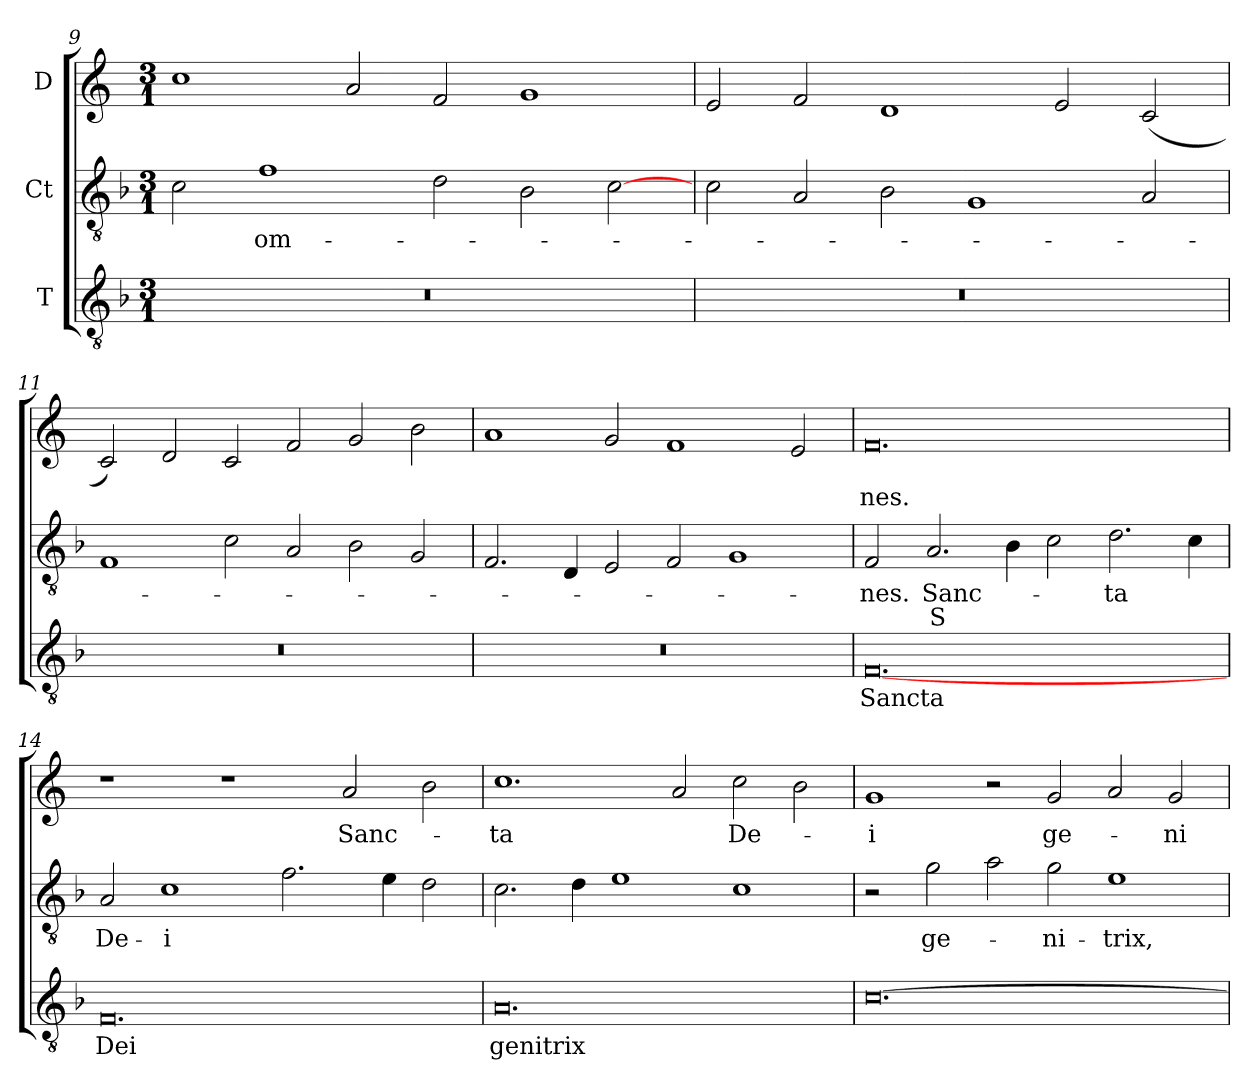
**kern	**text	**kern	**text	**text	**kern	**text
*part3	*part3	*part2	*part2	*part2	*part1	*part1
*staff3	*staff3	*staff2	*staff2	*staff2	*staff1	*staff1
*I"T	*	*I"Ct	*	*	*I"D	*
*clefGv2	*	*clefGv2	*	*	*clefG2	*
*ITrd7c12	*	*ITrd7c12	*	*	*	*
*k[b-]	*	*k[b-]	*	*	*k[]	*
*F:	*	*F:	*	*	*C:	*
*M3/1	*	*M3/1	*	*	*M3/1	*
=9	=9	=9	=9	=9	=9	=9
0.r	.	2Ci\	.	.	1cci\	.
!	!	!	!LO:LY:b:color=#000000	!	!	!
.	.	1Fi\	om-	.	.	.
.	.	.	.	.	2ai/	.
.	.	2Di\	.	.	2fi/	.
.	.	2BB-i\	.	.	1gi/	.
.	.	[2Ci\	.	.	.	.
!!LO:LB:g=z
=10	=10	=10	=10	=10	=10	=10
0.r	.	2Ci\	.	.	2ei/	.
.	.	2AAi/	.	.	2fi/	.
.	.	2BB-i\	.	.	1di/	.
.	.	1GGi/	.	.	.	.
.	.	.	.	.	2ei/	.
.	.	2AAi/	.	.	(2ci/	.
=11	=11	=11	=11	=11	=11	=11
0.r	.	1FFi/	.	.	2ci/)	.
.	.	.	.	.	2di/	.
.	.	2Ci\	.	.	2ci/	.
.	.	2AAi/	.	.	2fi/	.
.	.	2BB-i\	.	.	2gi/	.
.	.	2GGi/	.	.	2bi\	.
=12	=12	=12	=12	=12	=12	=12
0.r	.	2.FFi/	.	.	1ai/	.
.	.	4DDi/	.	.	.	.
.	.	2EEi/	.	.	2gi/	.
.	.	2FFi/	.	.	1fi/	.
.	.	1GGi/	.	.	.	.
.	.	.	.	.	2ei/	.
=13	=13	=13	=13	=13	=13	=13
!	!LO:LY:b:color=#000000	!	!	!	!	!
!	!	!	!LO:LY:b:color=#000000	!	!	!
!	!	!	!	!	!	!LO:LY:b:color=#000000
[0.FFi/	Sancta	2FFi/	-nes.	.	0.fi/	-nes.
!	!	!	!LO:LY:b:color=#000000	!LO:LY:b:color=#000000	!	!
.	.	2.AAi/	Sanc-	-S	.	.
.	.	4BB-i\	.	.	.	.
.	.	2Ci\	.	.	.	.
!	!	!	!LO:LY:b:color=#000000	!	!	!
.	.	2.Di\	ta	.	.	.
.	.	4Ci\	.	.	.	.
!!LO:LB:g=z
=14	=14	=14	=14	=14	=14	=14
!	!LO:LY:b:color=#000000	!	!	!	!	!
!	!	!	!LO:LY:b:color=#000000	!	!	!
0.FFi/	Dei	2AAi/	De-	.	1r	.
!	!	!	!LO:LY:b:color=#000000	!	!	!
.	.	1Ci\	-i	.	.	.
.	.	.	.	.	1r	.
.	.	2.Fi\	.	.	.	.
!	!	!	!	!	!	!LO:LY:b:color=#000000
.	.	.	.	.	2ai/	Sanc-
.	.	4Ei\	.	.	.	.
.	.	2Di\	.	.	2bi\	.
=15	=15	=15	=15	=15	=15	=15
!	!LO:LY:b:color=#000000	!	!	!	!	!
!	!	!	!	!	!	!LO:LY:b:color=#000000
0.AAi/	genitrix	2.Ci\	.	.	1.cci\	-ta
.	.	4Di\	.	.	.	.
.	.	1Ei\	.	.	.	.
.	.	.	.	.	2ai/	.
!	!	!	!	!	!	!LO:LY:b:color=#000000
.	.	1Ci\	.	.	2cci\	De-
.	.	.	.	.	2bi\	.
=16	=16	=16	=16	=16	=16	=16
!	!	!	!	!	!	!LO:LY:b:color=#000000
[0.Ci\	.	2r	.	.	1gi/	-i
!	!	!	!LO:LY:b:color=#000000	!	!	!
.	.	2Gi\	ge-	.	.	.
.	.	2Ai\	.	.	2r	.
!	!	!	!LO:LY:b:color=#000000	!	!	!
!	!	!	!	!	!	!LO:LY:b:color=#000000
.	.	2Gi\	-ni-	.	2gi/	ge-
!	!	!	!LO:LY:b:color=#000000	!	!	!
.	.	1Ei\	-trix,	.	2ai/	.
!	!	!	!	!	!	!LO:LY:b:color=#000000
.	.	.	.	.	2gi/	-ni-
=	=	=	=	=	=	=
*-	*-	*-	*-	*-	*-	*-
